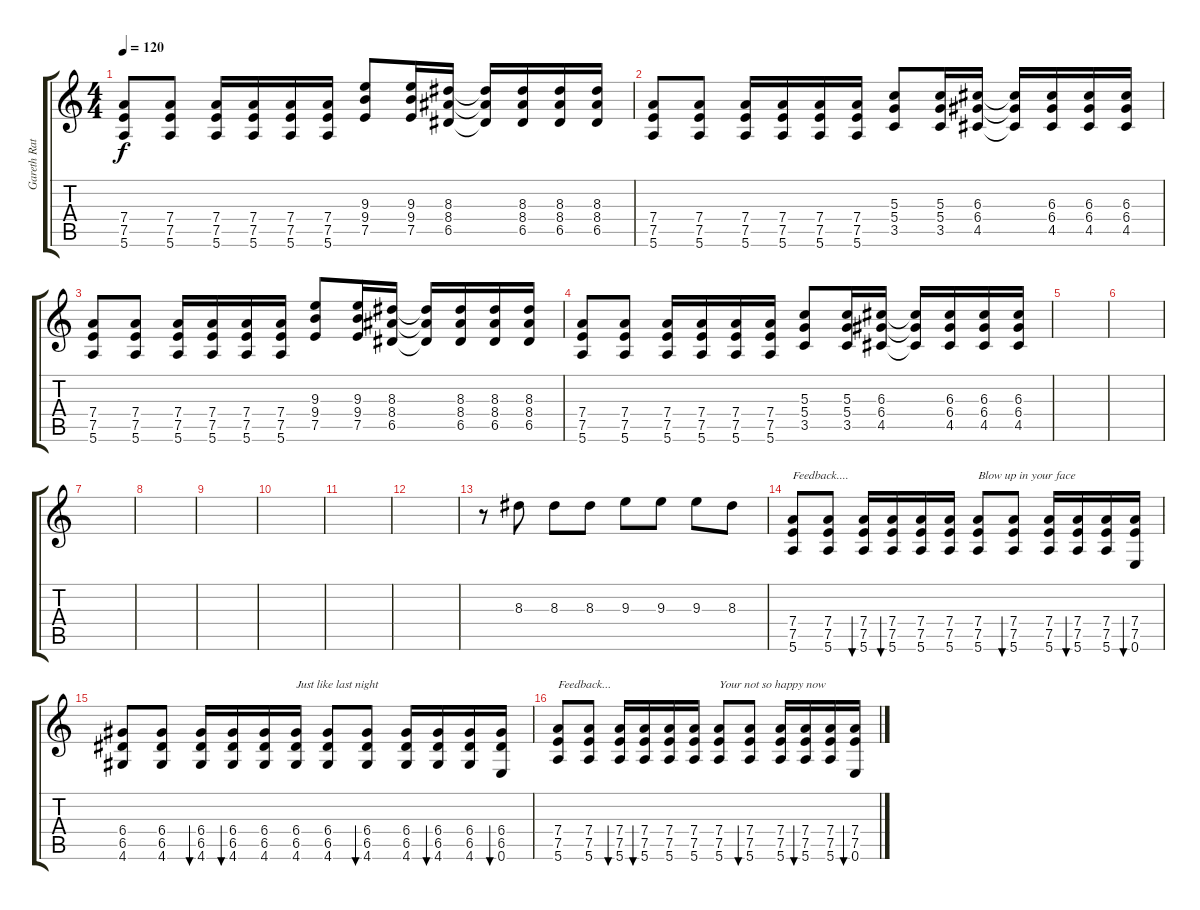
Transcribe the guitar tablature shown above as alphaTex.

\track ("Gareth Ratcliffe - Distortion" "Gareth Rat") {instrument distortionguitar}
\staff {score tabs}
\tuning (E4 B3 G3 D3 A2 E2) {hide}
\ts (4 4)
\tempo 120
\clef g2
\ks c
(7.4 7.5 5.6).8{dy f} (7.4 7.5 5.6).8 (7.4 7.5 5.6).16 (7.4 7.5 5.6).16 (7.4 7.5 5.6).16 (7.4 7.5 5.6).16 (9.3 9.4 7.5).8 (9.3 9.4 7.5).16 (8.3 8.4 6.5).16 (8.3{t} 8.4{t} 6.5{t}).16 (8.3 8.4 6.5).16 (8.3 8.4 6.5).16 (8.3 8.4 6.5).16 |
(7.4 7.5 5.6).8 (7.4 7.5 5.6).8 (7.4 7.5 5.6).16 (7.4 7.5 5.6).16 (7.4 7.5 5.6).16 (7.4 7.5 5.6).16 (5.3 5.4 3.5).8 (5.3 5.4 3.5).16 (6.3 6.4 4.5).16 (6.3{t} 6.4{t} 4.5{t}).16 (6.3 6.4 4.5).16 (6.3 6.4 4.5).16 (6.3 6.4 4.5).16 |
(7.4 7.5 5.6).8 (7.4 7.5 5.6).8 (7.4 7.5 5.6).16 (7.4 7.5 5.6).16 (7.4 7.5 5.6).16 (7.4 7.5 5.6).16 (9.3 9.4 7.5).8 (9.3 9.4 7.5).16 (8.3 8.4 6.5).16 (8.3{t} 8.4{t} 6.5{t}).16 (8.3 8.4 6.5).16 (8.3 8.4 6.5).16 (8.3 8.4 6.5).16 |
(7.4 7.5 5.6).8 (7.4 7.5 5.6).8 (7.4 7.5 5.6).16 (7.4 7.5 5.6).16 (7.4 7.5 5.6).16 (7.4 7.5 5.6).16 (5.3 5.4 3.5).8 (5.3 5.4 3.5).16 (6.3 6.4 4.5).16 (6.3{t} 6.4{t} 4.5{t}).16 (6.3 6.4 4.5).16 (6.3 6.4 4.5).16 (6.3 6.4 4.5).16 |
|
|
|
|
|
|
|
|
r.8 8.3.8 8.3.8 8.3.8 9.3.8 9.3.8 9.3.8 8.3.8 |
(7.4 7.5 5.6).8{txt "Feedback...."} (7.4 7.5 5.6).8 (7.4 7.5 5.6).16{bu 60} (7.4 7.5 5.6).16{bu 60} (7.4 7.5 5.6).16 (7.4 7.5 5.6).16 (7.4 7.5 5.6).8{txt "Blow up in your face"} (7.4 7.5 5.6).8{bu 60} (7.4 7.5 5.6).16 (7.4 7.5 5.6).16{bu 60} (7.4 7.5 5.6).16 (7.4 7.5 0.6).16{bu 60} |
(6.4 6.5 4.6).8 (6.4 6.5 4.6).8 (6.4 6.5 4.6).16{bu 60} (6.4 6.5 4.6).16{bu 60} (6.4 6.5 4.6).16 (6.4 6.5 4.6).16{txt "Just like last night"} (6.4 6.5 4.6).8 (6.4 6.5 4.6).8{bu 60} (6.4 6.5 4.6).16 (6.4 6.5 4.6).16{bu 60} (6.4 6.5 4.6).16 (6.4 6.5 0.6).16{bu 60} |
(7.4 7.5 5.6).8{txt "Feedback..."} (7.4 7.5 5.6).8 (7.4 7.5 5.6).16{bu 60} (7.4 7.5 5.6).16{bu 60} (7.4 7.5 5.6).16 (7.4 7.5 5.6).16 (7.4 7.5 5.6).8{txt "Your not so happy now"} (7.4 7.5 5.6).8{bu 60} (7.4 7.5 5.6).16 (7.4 7.5 5.6).16{bu 60} (7.4 7.5 5.6).16 (7.4 7.5 0.6).16{bu 60}
